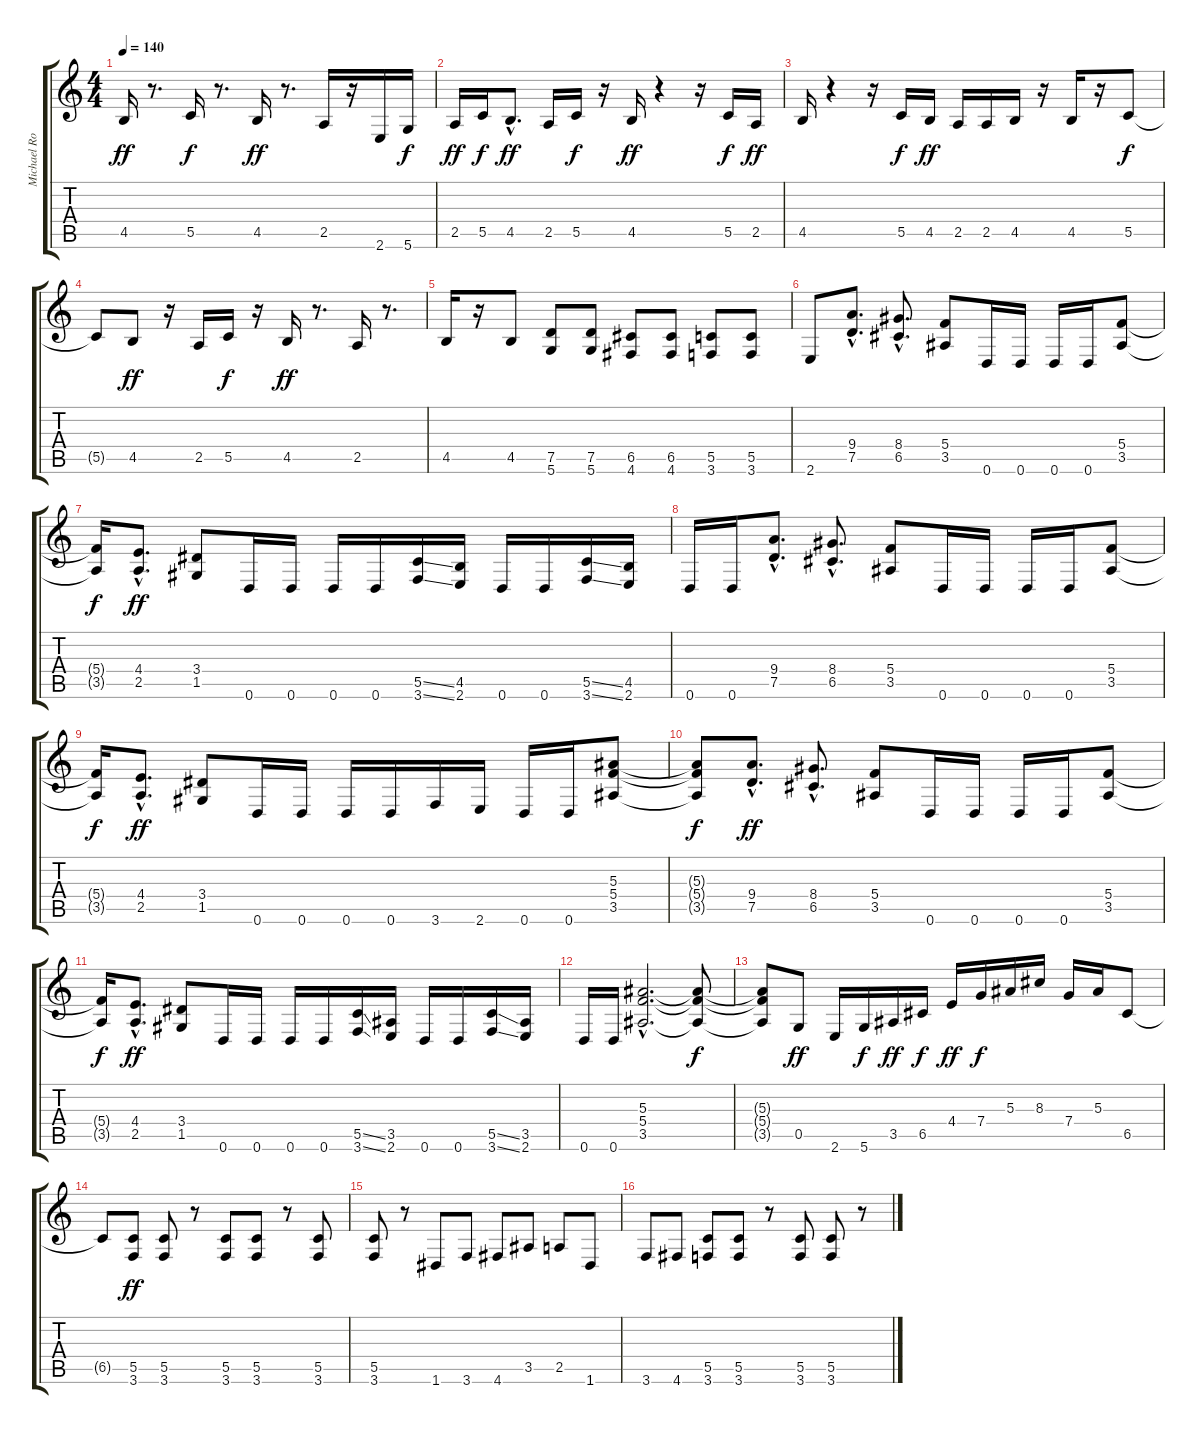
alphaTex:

\track ("Michael Romeo" "Michael Ro") {instrument distortionguitar}
\staff {score tabs}
\tuning (D4 A3 F3 C3 G2 D2) {hide}
\ts (4 4)
\tempo 140
\clef g2
\ks c
4.5.16{dy ff} r.8{d} 5.5.16{dy f} r.8{d} 4.5.16{dy ff} r.8{d} 2.5.16 r.16 2.6.16 5.6.16{dy f} |
2.5.16{dy ff} 5.5.16{dy f} 4.5{hac}.8{d dy ff} 2.5.16 5.5.16{dy f} r.16 4.5.16{dy ff} r.4 r.16 5.5.16{dy f} 2.5.16{dy ff} |
4.5.16 r.4 r.16 5.5.16{dy f} 4.5.16{dy ff} 2.5.16 2.5.16 4.5.16 r.16 4.5.16 r.16 5.5.8{dy f} |
5.5{t}.8 4.5.8{dy ff} r.16 2.5.16 5.5.16{dy f} r.16 4.5.16{dy ff} r.8{d} 2.5.16 r.8{d} |
4.5.16 r.16 4.5.8 (7.5 5.6).8 (7.5 5.6).8 (6.5 4.6).8 (6.5 4.6).8 (5.5 3.6).8 (5.5 3.6).8 |
2.6.8 (9.4{hac} 7.5{hac}).8{d} (8.4{hac} 6.5{hac}).8{d} (5.4 3.5).8 0.6.16 0.6.16 0.6.16 0.6.16 (5.4 3.5).8 |
(5.4{t} 3.5{t}).16{dy f} (4.4{hac} 2.5{hac}).8{d dy ff} (3.4 1.5).8 0.6.16 0.6.16 0.6.16 0.6.16 (5.5{ss} 3.6{ss}).16 (4.5 2.6).16 0.6.16 0.6.16 (5.5{ss} 3.6{ss}).16 (4.5 2.6).16 |
0.6.16 0.6.16 (9.4{hac} 7.5{hac}).8{d} (8.4{hac} 6.5{hac}).8{d} (5.4 3.5).8 0.6.16 0.6.16 0.6.16 0.6.16 (5.4 3.5).8 |
(5.4{t} 3.5{t}).16{dy f} (4.4{hac} 2.5{hac}).8{d dy ff} (3.4 1.5).8 0.6.16 0.6.16 0.6.16 0.6.16 3.6.16 2.6.16 0.6.16 0.6.16 (5.3 5.4 3.5).8 |
(5.3{t} 5.4{t} 3.5{t}).8{dy f} (9.4{hac} 7.5{hac}).8{d dy ff} (8.4{hac} 6.5{hac}).8{d} (5.4 3.5).8 0.6.16 0.6.16 0.6.16 0.6.16 (5.4 3.5).8 |
(5.4{t} 3.5{t}).16{dy f} (4.4{hac} 2.5{hac}).8{d dy ff} (3.4 1.5).8 0.6.16 0.6.16 0.6.16 0.6.16 (5.5{ss} 3.6{ss}).16 (3.5 2.6).16 0.6.16 0.6.16 (5.5{ss} 3.6{ss}).16 (3.5 2.6).16 |
0.6.16 0.6.16 (5.3{hac} 5.4{hac} 3.5{hac}).2{d} (5.3{t} 5.4{t} 3.5{t}).8{dy f} |
(5.3{t} 5.4{t} 3.5{t}).8 0.5.8{dy ff} 2.6.16 5.6.16{dy f} 3.5.16{dy ff} 6.5.16{dy f} 4.4.16{dy ff} 7.4.16{dy f} 5.3.16 8.3.16 7.4.16 5.3.16 6.5.8 |
6.5{t}.8 (5.5 3.6).8{dy ff} (5.5 3.6).8 r.8 (5.5 3.6).8 (5.5 3.6).8 r.8 (5.5 3.6).8 |
(5.5 3.6).8 r.8 1.6.8 3.6.8 4.6.8 3.5.8 2.5.8 1.6.8 |
3.6.8 4.6.8 (5.5 3.6).8 (5.5 3.6).8 r.8 (5.5 3.6).8 (5.5 3.6).8 r.8
